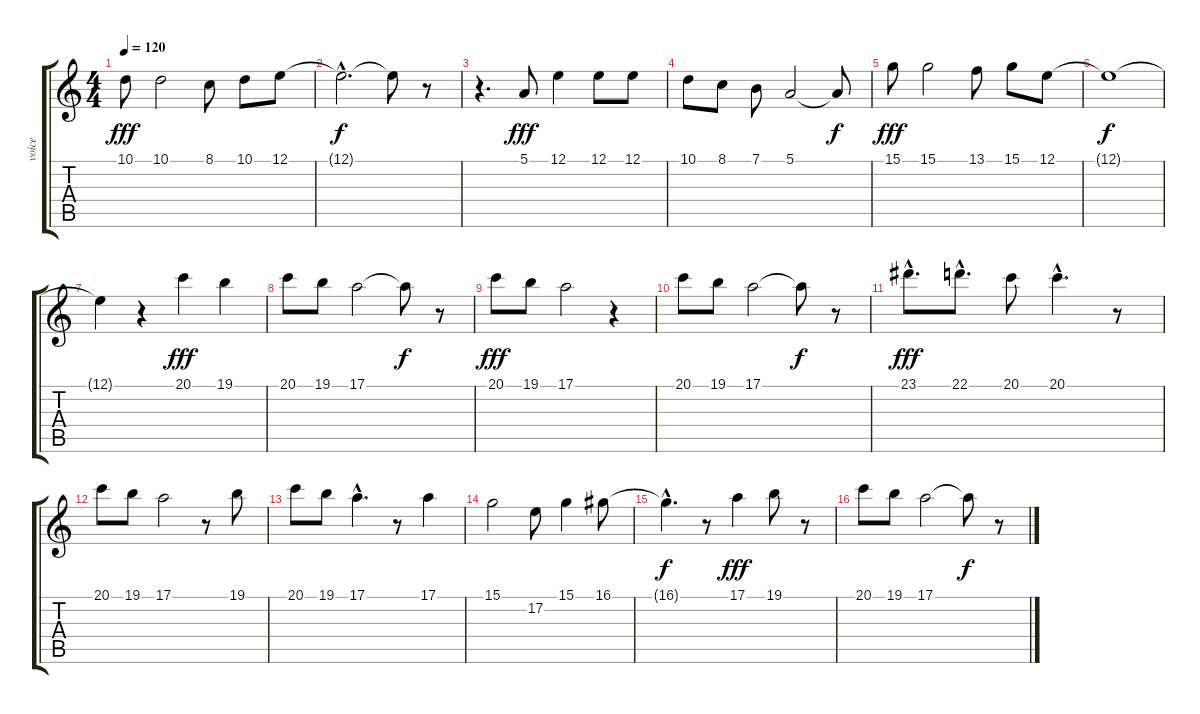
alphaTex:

\track ("voice" "voice") {instrument fx5brightness}
\staff {score tabs}
\tuning (E4 B3 G3 D3 A2 E2) {hide}
\ts (4 4)
\tempo 120
\clef g2
\ks c
10.1.8{dy fff} 10.1.2 8.1.8 10.1.8 12.1.8 |
12.1{hac t}.2{d dy f} 12.1{t}.8 r.8 |
r.4{d} 5.1.8{dy fff} 12.1.4 12.1.8 12.1.8 |
10.1.8 8.1.8 7.1.8 5.1.2 5.1{t}.8{dy f} |
15.1.8{dy fff} 15.1.2 13.1.8 15.1.8 12.1.8 |
12.1{t}.1{dy f} |
12.1{t}.4 r.4 20.1.4{dy fff} 19.1.4 |
20.1.8 19.1.8 17.1.2 17.1{t}.8{dy f} r.8 |
20.1.8{dy fff} 19.1.8 17.1.2 r.4 |
20.1.8 19.1.8 17.1.2 17.1{t}.8{dy f} r.8 |
23.1{hac}.8{d dy fff} 22.1{hac}.8{d} 20.1.8 20.1{hac}.4{d} r.8 |
20.1.8 19.1.8 17.1.2 r.8 19.1.8 |
20.1.8 19.1.8 17.1{hac}.4{d} r.8 17.1.4 |
15.1.2 17.2.8 15.1.4 16.1.8 |
16.1{hac t}.4{d dy f} r.8 17.1.4{dy fff} 19.1.8 r.8 |
20.1.8 19.1.8 17.1.2 17.1{t}.8{dy f} r.8
